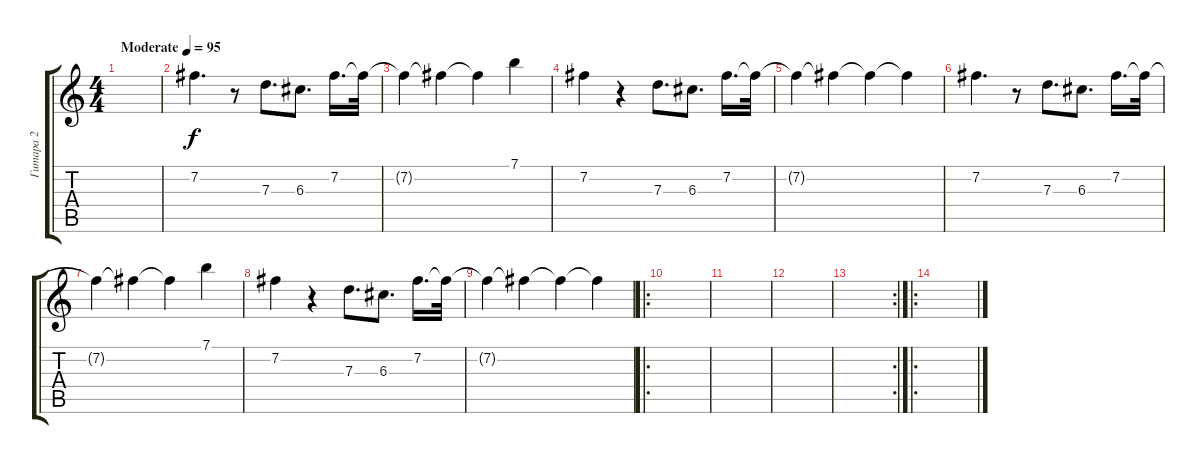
\track ("Гитара 2" "Гитара 2") {instrument electricguitarjazz}
\staff {score tabs}
\tuning (E4 B3 G3 D3 A2 E2) {hide}
\ts (4 4)
\tempo (95 "Moderate")
\clef g2
\ks c
|
7.2.4{d} r.8 7.3.8{d} 6.3.8{d} 7.2.16{d} 7.2{t}.32 |
7.2{t}.4 7.2{t}.4 7.2{t}.4 7.1.4 |
7.2.4 r.4 7.3.8{d} 6.3.8{d} 7.2.16{d} 7.2{t}.32 |
7.2{t}.4 7.2{t}.4 7.2{t}.4 7.2{t}.4 |
7.2.4{d} r.8 7.3.8{d} 6.3.8{d} 7.2.16{d} 7.2{t}.32 |
7.2{t}.4 7.2{t}.4 7.2{t}.4 7.1.4 |
7.2.4 r.4 7.3.8{d} 6.3.8{d} 7.2.16{d} 7.2{t}.32 |
7.2{t}.4 7.2{t}.4 7.2{t}.4 7.2{t}.4 |
\ro
|
|
|
\rc 2
|
\ro
